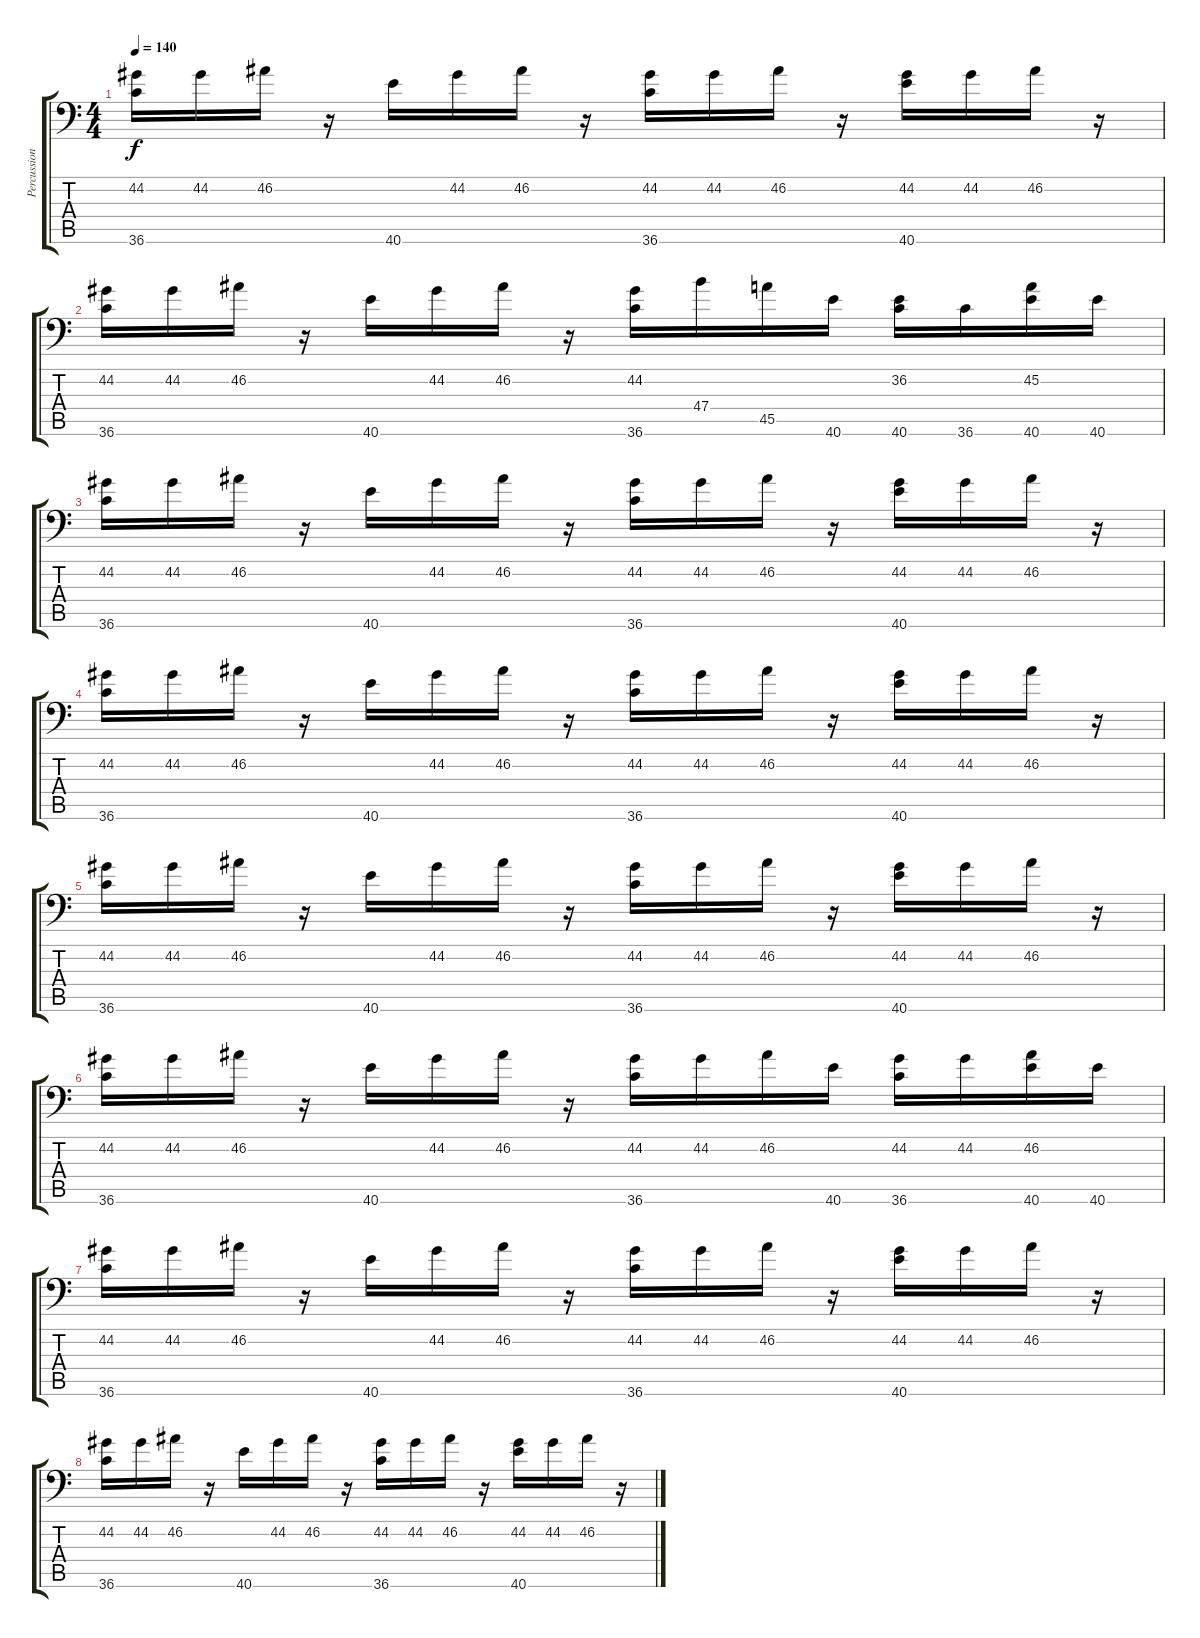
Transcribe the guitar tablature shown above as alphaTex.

\track ("Percussion" "Percussion") {instrument acousticgrandpiano}
\staff {score tabs}
\tuning (C-1 C-1 C-1 C-1 C-1 C-1) {hide}
\ts (4 4)
\tempo 140
\clef f4
\ks c
(44.2 36.6).16{dy f} 44.2.16 46.2.16 r.16 40.6.16 44.2.16 46.2.16 r.16 (44.2 36.6).16 44.2.16 46.2.16 r.16 (44.2 40.6).16 44.2.16 46.2.16 r.16 |
(44.2 36.6).16 44.2.16 46.2.16 r.16 40.6.16 44.2.16 46.2.16 r.16 (44.2 36.6).16 47.4.16 45.5.16 40.6.16 (36.2 40.6).16 36.6.16 (45.2 40.6).16 40.6.16 |
(44.2 36.6).16 44.2.16 46.2.16 r.16 40.6.16 44.2.16 46.2.16 r.16 (44.2 36.6).16 44.2.16 46.2.16 r.16 (44.2 40.6).16 44.2.16 46.2.16 r.16 |
(44.2 36.6).16 44.2.16 46.2.16 r.16 40.6.16 44.2.16 46.2.16 r.16 (44.2 36.6).16 44.2.16 46.2.16 r.16 (44.2 40.6).16 44.2.16 46.2.16 r.16 |
(44.2 36.6).16 44.2.16 46.2.16 r.16 40.6.16 44.2.16 46.2.16 r.16 (44.2 36.6).16 44.2.16 46.2.16 r.16 (44.2 40.6).16 44.2.16 46.2.16 r.16 |
(44.2 36.6).16 44.2.16 46.2.16 r.16 40.6.16 44.2.16 46.2.16 r.16 (44.2 36.6).16 44.2.16 46.2.16 40.6.16 (44.2 36.6).16 44.2.16 (46.2 40.6).16 40.6.16 |
(44.2 36.6).16 44.2.16 46.2.16 r.16 40.6.16 44.2.16 46.2.16 r.16 (44.2 36.6).16 44.2.16 46.2.16 r.16 (44.2 40.6).16 44.2.16 46.2.16 r.16 |
(44.2 36.6).16 44.2.16 46.2.16 r.16 40.6.16 44.2.16 46.2.16 r.16 (44.2 36.6).16 44.2.16 46.2.16 r.16 (44.2 40.6).16 44.2.16 46.2.16 r.16
